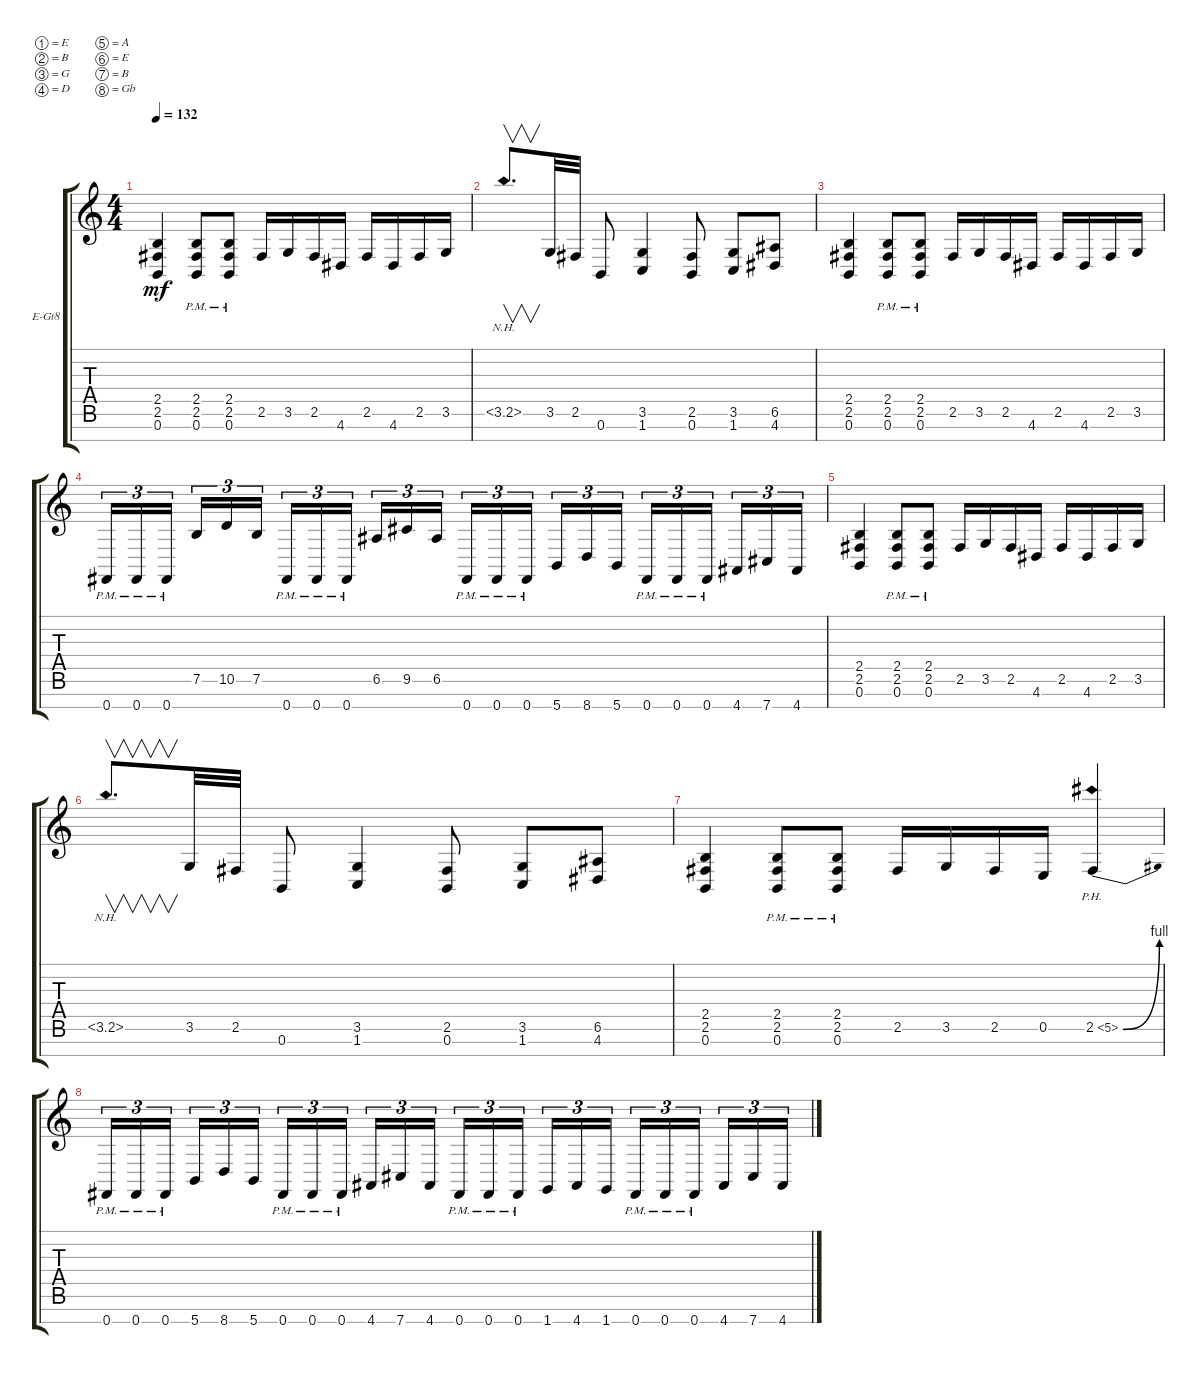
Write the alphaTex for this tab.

\defaultSystemsLayout 4
\bracketExtendMode groupsimilarinstruments
\firstSystemTrackNameOrientation horizontal
\otherSystemsTrackNameOrientation horizontal
\track ("Electric Guitar" "E-Gt8") {instrument distortionguitar}
\staff {score tabs}
\tuning (E4 B3 G3 D3 A2 E2 B1 Gb1)
\ts (4 4)
\tempo 132
\clef g2
\ks c
(0.7 2.6 2.5).4{dy mf} (0.7{pm} 2.6{pm} 2.5{pm}).8 (0.7{pm} 2.6{pm} 2.5{pm}).8 2.6.16 3.6.16 2.6.16 4.7.16 2.6.16 4.7.16 2.6.16 3.6.16 |
3.6{nh}.8{v d} 3.6.32 2.6.32 0.7.8 (1.7 3.6).4 (0.7 2.6).8 (1.7 3.6).8 (4.7 6.6).8 |
(0.7 2.6 2.5).4 (0.7{pm} 2.6{pm} 2.5{pm}).8 (0.7{pm} 2.6{pm} 2.5{pm}).8 2.6.16 3.6.16 2.6.16 4.7.16 2.6.16 4.7.16 2.6.16 3.6.16 |
0.8{pm}.16{tu (3 2)} 0.8{pm}.16{tu (3 2)} 0.8{pm}.16{tu (3 2)} 7.6.16{tu (3 2)} 10.6.16{tu (3 2)} 7.6.16{tu (3 2)} 0.8{pm}.16{tu (3 2)} 0.8{pm}.16{tu (3 2)} 0.8{pm}.16{tu (3 2)} 6.6.16{tu (3 2)} 9.6.16{tu (3 2)} 6.6.16{tu (3 2)} 0.8{pm}.16{tu (3 2)} 0.8{pm}.16{tu (3 2)} 0.8{pm}.16{tu (3 2)} 5.8.16{tu (3 2)} 8.8.16{tu (3 2)} 5.8.16{tu (3 2)} 0.8{pm}.16{tu (3 2)} 0.8{pm}.16{tu (3 2)} 0.8{pm}.16{tu (3 2)} 4.8.16{tu (3 2)} 7.8.16{tu (3 2)} 4.8.16{tu (3 2)} |
(0.7 2.6 2.5).4 (0.7{pm} 2.6{pm} 2.5{pm}).8 (0.7{pm} 2.6{pm} 2.5{pm}).8 2.6.16 3.6.16 2.6.16 4.7.16 2.6.16 4.7.16 2.6.16 3.6.16 |
3.6{nh}.8{v d} 3.6.32 2.6.32 0.7.8 (1.7 3.6).4 (0.7 2.6).8 (1.7 3.6).8 (4.7 6.6).8 |
(0.7 2.6 2.5).4 (0.7{pm} 2.6{pm} 2.5{pm}).8 (0.7{pm} 2.6{pm} 2.5{pm}).8 2.6.16 3.6.16 2.6.16 0.6.16 2.6{be (bend 0 0 59.4 4) ph 3}.4 |
0.8{pm}.16{tu (3 2)} 0.8{pm}.16{tu (3 2)} 0.8{pm}.16{tu (3 2)} 5.8.16{tu (3 2)} 8.8.16{tu (3 2)} 5.8.16{tu (3 2)} 0.8{pm}.16{tu (3 2)} 0.8{pm}.16{tu (3 2)} 0.8{pm}.16{tu (3 2)} 4.8.16{tu (3 2)} 7.8.16{tu (3 2)} 4.8.16{tu (3 2)} 0.8{pm}.16{tu (3 2)} 0.8{pm}.16{tu (3 2)} 0.8{pm}.16{tu (3 2)} 1.8.16{tu (3 2)} 4.8.16{tu (3 2)} 1.8.16{tu (3 2)} 0.8{pm}.16{tu (3 2)} 0.8{pm}.16{tu (3 2)} 0.8{pm}.16{tu (3 2)} 4.8.16{tu (3 2)} 7.8.16{tu (3 2)} 4.8.16{tu (3 2)}
